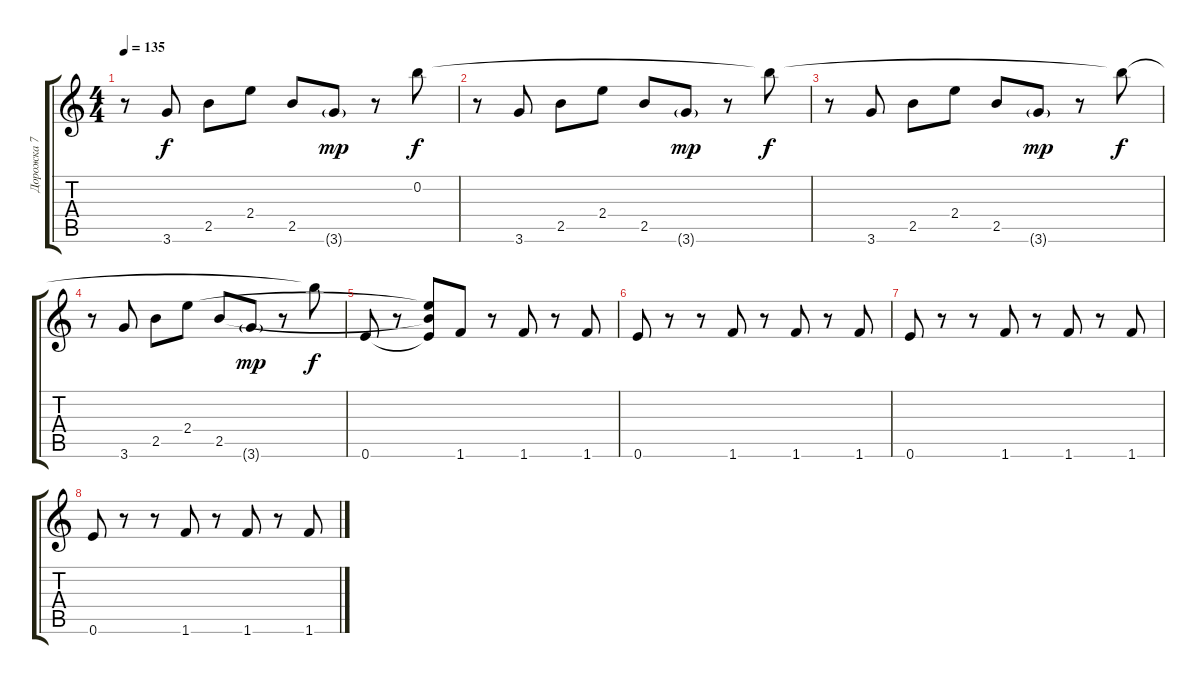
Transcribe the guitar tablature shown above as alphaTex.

\track ("Дорожка 7" "Дорожка 7") {instrument acousticguitarnylon}
\staff {score tabs}
\tuning (E5 B4 G4 D4 A3 E3) {hide}
\ts (4 4)
\tempo 135
\clef g2
\ks c
r.8{dy f} 3.6.8 2.5.8 2.4.8 2.5.8 3.6{g}.8{dy mp} r.8 0.2{t}.8{dy f} |
r.8 3.6.8 2.5.8 2.4.8 2.5.8 3.6{g}.8{dy mp} r.8 0.2{t}.8{dy f} |
r.8 3.6.8 2.5.8 2.4.8 2.5.8 3.6{g}.8{dy mp} r.8 0.2{t}.8{dy f} |
r.8 3.6.8 2.5.8 2.4.8 2.5.8 3.6{g}.8{dy mp} r.8 0.2{t}.8{dy f} |
0.6.8 r.8 (2.4{t} 2.5{t} 0.6{t}).8 1.6.8 r.8 1.6.8 r.8 1.6.8 |
0.6.8 r.8 r.8 1.6.8 r.8 1.6.8 r.8 1.6.8 |
0.6.8 r.8 r.8 1.6.8 r.8 1.6.8 r.8 1.6.8 |
0.6.8 r.8 r.8 1.6.8 r.8 1.6.8 r.8 1.6.8
